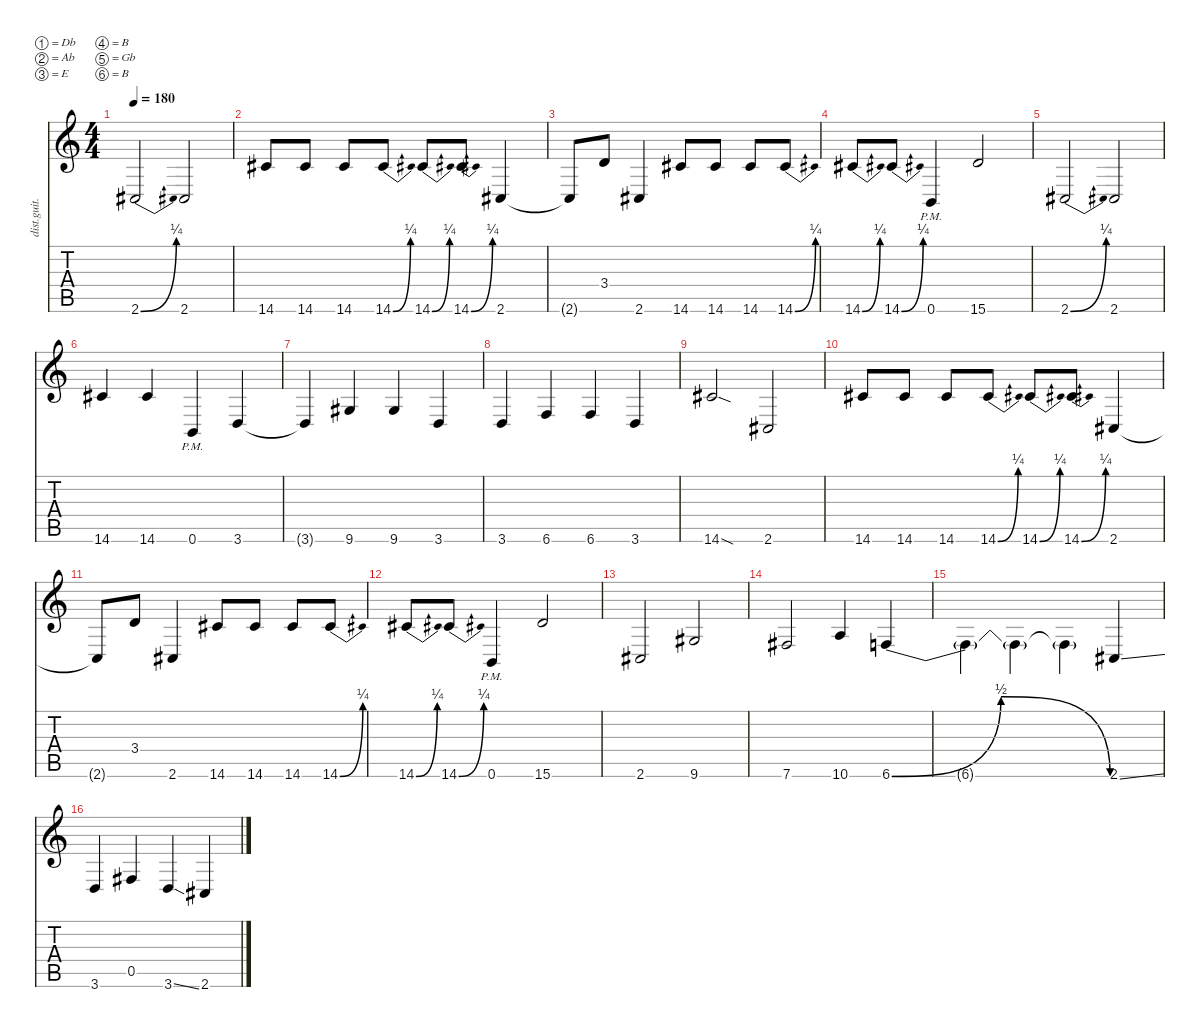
\defaultSystemsLayout 4
\hideDynamics
\bracketExtendMode nobrackets
\otherSystemsTrackNameOrientation horizontal
\track ("Distortion Guitar" "dist.guit.") {instrument distortionguitar}
\staff {score tabs}
\tuning (Db4 Ab3 E3 B2 Gb2 B1)
\ts (4 4)
\tempo 180
\clef g2
\ks c
2.6{be (bend 0 0 14.399999999999999 1) acc #}.2{dy mf beam Up} 2.6{acc #}.2{beam Up} |
14.6{acc #}.8{beam Up} 14.6{acc #}.8{beam Up} 14.6{acc #}.8{beam Up} 14.6{be (bend 0 0 13.2 1) acc #}.8{beam Up} 14.6{be (bend 0 0 14.399999999999999 1) acc #}.8{beam Up} 14.6{be (bend 0 0 14.399999999999999 1) acc #}.8{beam Up} 2.6{acc #}.4{beam Up} |
2.6{t acc #}.8{beam Up} 3.4.8{beam Up} 2.6{acc #}.4{beam Up} 14.6{acc #}.8{beam Up} 14.6{acc #}.8{beam Up} 14.6{acc #}.8{beam Up} 14.6{be (bend 0 0 15 1) acc #}.8{beam Up} |
14.6{be (bend 0 0 14.399999999999999 1) acc #}.8{beam Up} 14.6{be (bend 0 0 15 1) acc #}.8{beam Up} 0.6{pm}.4{beam Up} 15.6.2{beam Up} |
2.6{be (bend 0 0 14.399999999999999 1) acc #}.2{beam Up} 2.6{acc #}.2{beam Up} |
14.6{acc #}.4{beam Up} 14.6{acc #}.4{beam Up} 0.6{pm}.4{beam Up} 3.6.4{beam Up} |
3.6{t}.4{beam Up} 9.6{acc #}.4{beam Up} 9.6{acc #}.4{beam Up} 3.6.4{beam Up} |
3.6.4{beam Up} 6.6.4{beam Up} 6.6.4{beam Up} 3.6.4{beam Up} |
14.6{sod acc #}.2{beam Up} 2.6{acc #}.2{beam Up} |
14.6{acc #}.8{beam Up} 14.6{acc #}.8{beam Up} 14.6{acc #}.8{beam Up} 14.6{be (bend 0 0 13.2 1) acc #}.8{beam Up} 14.6{be (bend 0 0 14.399999999999999 1) acc #}.8{beam Up} 14.6{be (bend 0 0 14.399999999999999 1) acc #}.8{beam Up} 2.6{acc #}.4{beam Up} |
2.6{t acc #}.8{beam Up} 3.4.8{beam Up} 2.6{acc #}.4{beam Up} 14.6{acc #}.8{beam Up} 14.6{acc #}.8{beam Up} 14.6{acc #}.8{beam Up} 14.6{be (bend 0 0 15 1) acc #}.8{beam Up} |
14.6{be (bend 0 0 14.399999999999999 1) acc #}.8{beam Up} 14.6{be (bend 0 0 15 1) acc #}.8{beam Up} 0.6{pm}.4{beam Up} 15.6.2{beam Up} |
2.6{acc #}.2{beam Up} 9.6{acc #}.2{beam Up} |
7.6{acc #}.2{beam Up} 10.6.4{beam Up} 6.6{be (bendrelease 0 0 10.799999999999999 2 20.4 2 30 0)}.4{beam Up} |
6.6{t}.4{beam Down} 6.6{t}.4{beam Down} 6.6{t}.4{beam Down} 2.6{ss acc #}.4{beam Up} |
3.6.4{beam Up} 0.5{acc #}.4{beam Up} 3.6{ss}.4{beam Up} 2.6{acc #}.4{beam Up}
